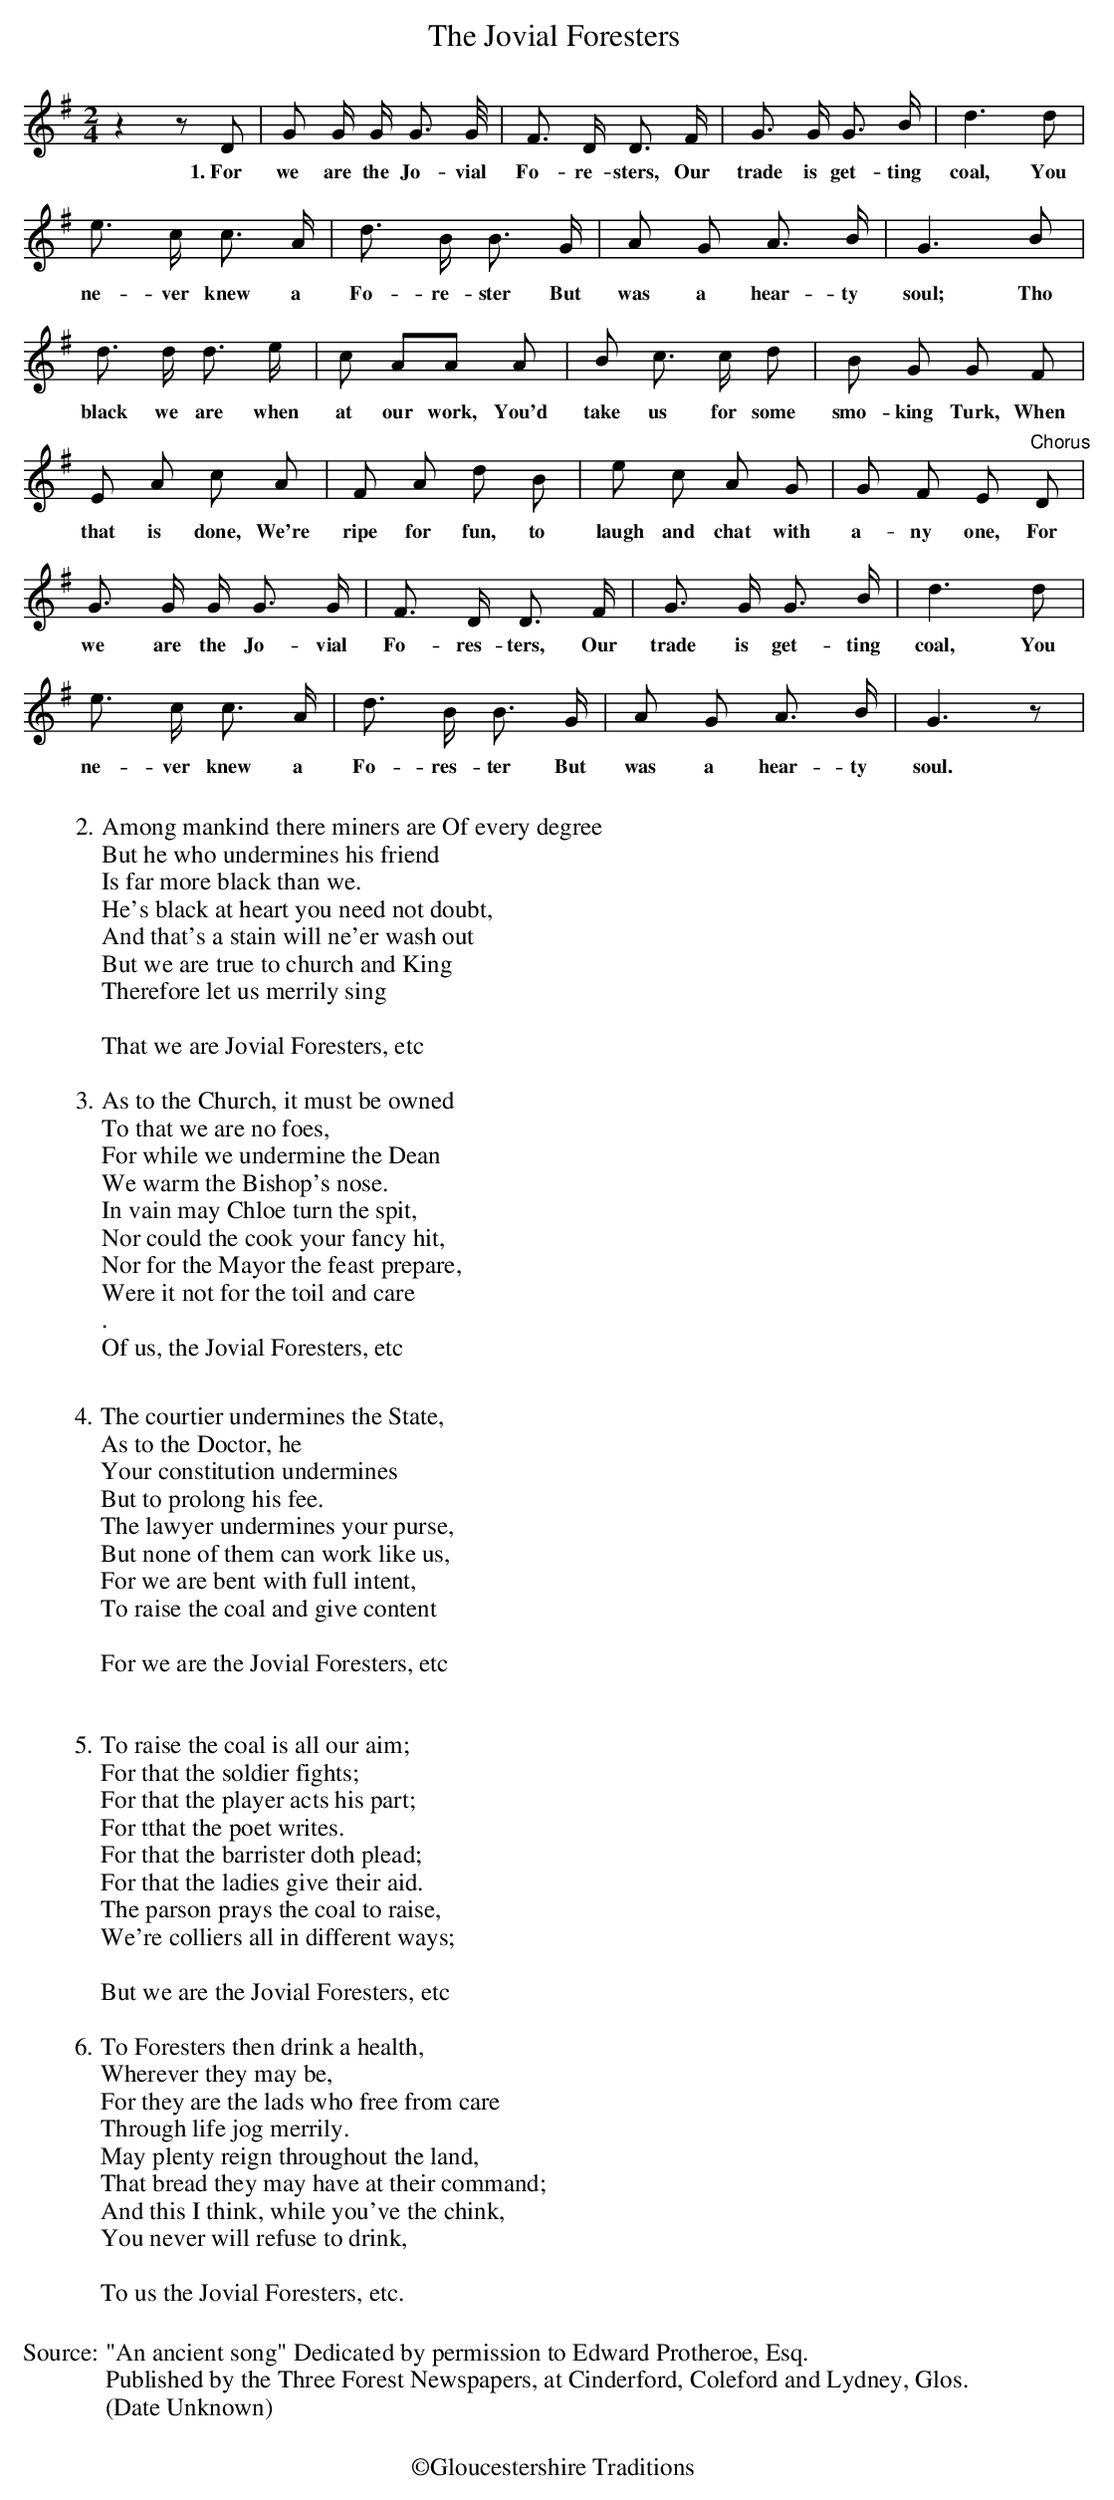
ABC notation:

X:1
T:Jovial Foresters, The
M:2/4
L:1/8
K:G
z2 z D | G G/ G/ G> G/ | F> D D> F | G> G G> B |  d3 d |
w:1.~For we are the Jo-vial Fo-re-sters, Our trade is get-ting coal, You
e> c c> A | d> B B> G | A G A> B | G2> B2 |
w:ne-ver knew a Fo-re-ster But was a hear-ty soul; Tho
d> d d> e | c AA A | B c> c d | B G G F |
w:black we are when at our work, You'd take us for some smo-king Turk, When
E A c A | F A d B | e c A G | G F E "Chorus"D |
w:that is done, We're ripe for fun, to laugh and chat with a-ny one, For
G> G G/ G> G | F> D D> F | G> G G> B | d3 d |
w:we are the Jo-vial Fo-res-ters, Our trade is get-ting coal, You
e> c c> A | d> B B> G | A G A> B | G3 z |
w:ne-ver knew a Fo-res-ter But was a hear-ty soul.
W:
W:2. Among mankind there miners are Of every degree
W:But he who undermines his friend
W:Is far more black than we.
W: He's black at heart you need not doubt,
W:And that's a stain will ne'er wash out
W:But we are true to church and King
W:Therefore let us merrily sing
W:
W:That we are Jovial Foresters, etc
W:
W:3. As to the Church, it must be owned
W:To that we are no foes,
W:For while we undermine the Dean
W:We warm the Bishop's nose.
W:In vain may Chloe turn the spit,
W:Nor could the cook your fancy hit,
W:Nor for the Mayor the feast prepare,
W:Were it not for the toil and care
W:.
W:Of us, the Jovial Foresters, etc
W:
W:4. The courtier undermines the State,
W:As to the Doctor, he
W:Your constitution undermines
W:But to prolong his fee.
W:The lawyer undermines your purse,
W:But none of them can work like us,
W:For we are bent with full intent,
W:To raise the coal and give content
W:
W:For we are the Jovial Foresters, etc
W:
W:
W:5. To raise the coal is all our aim;
W:For that the soldier fights;
W:For that the player acts his part;
W:For tthat the poet writes.
W:For that the barrister doth plead;
W:For that the ladies give their aid.
W:The parson prays the coal to raise,
W:We're colliers all in different ways;
W:
W:But we are the Jovial Foresters, etc
W:
W:6. To Foresters then drink a health,
W:Wherever they may be,
W:For they are the lads who free from care
W:Through life jog merrily.
W:May plenty reign throughout the land,
W:That bread they may have at their command;
W:And this I think, while you've the chink,
W:You never will refuse to drink,
W:
W:To us the Jovial Foresters, etc.
W:
